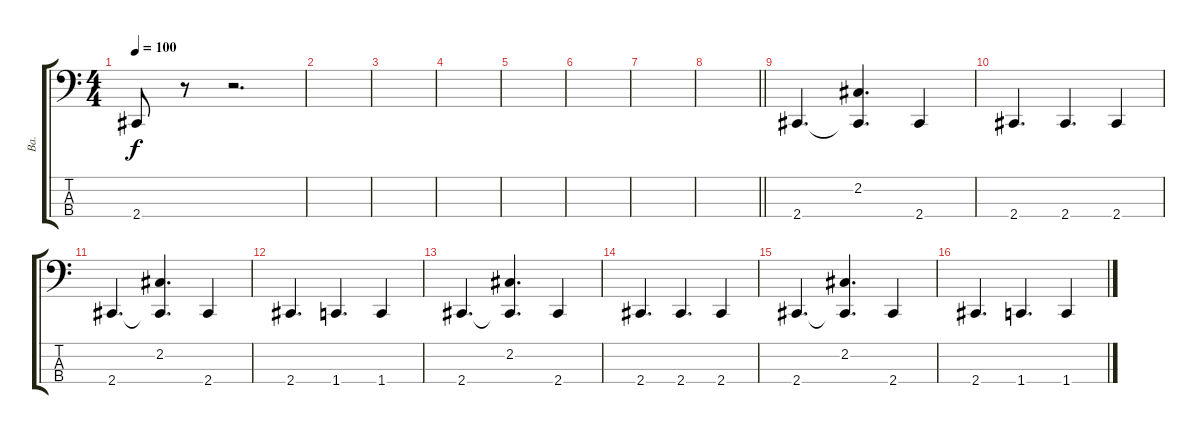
\track ("Ba." "Ba.") {instrument electricbassfinger}
\staff {score tabs}
\tuning (E2 B1 Gb1 B0) {hide}
\ts (4 4)
\tempo 100
\clef f4
\ks c
2.4.8{dy f} r.8 r.2{d} |
|
|
|
|
|
|
\barLineRight lightlight
|
2.4.4{d} (2.2 2.4{t}).4{d} 2.4.4 |
2.4.4{d} 2.4.4{d} 2.4.4 |
2.4.4{d} (2.2 2.4{t}).4{d} 2.4.4 |
2.4.4{d} 1.4.4{d} 1.4.4 |
2.4.4{d} (2.2 2.4{t}).4{d} 2.4.4 |
2.4.4{d} 2.4.4{d} 2.4.4 |
2.4.4{d} (2.2 2.4{t}).4{d} 2.4.4 |
2.4.4{d} 1.4.4{d} 1.4.4
